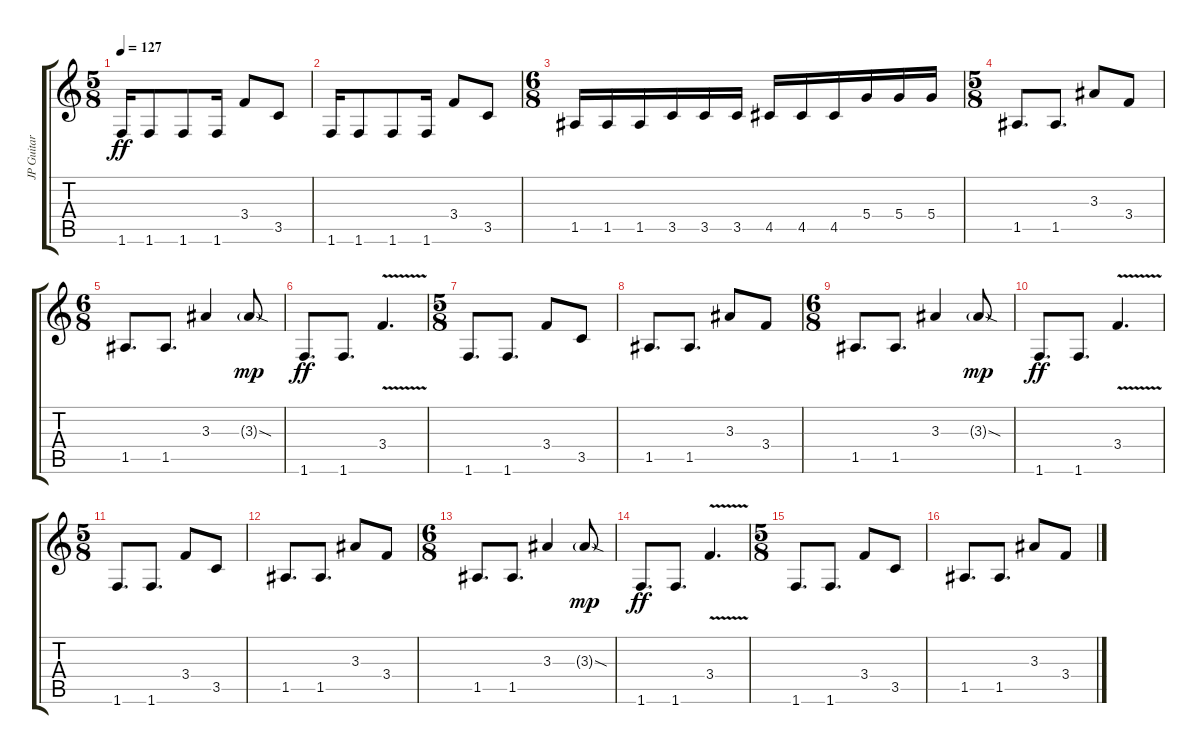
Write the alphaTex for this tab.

\track ("JP Guitar 1" "JP Guitar ") {instrument distortionguitar}
\staff {score tabs}
\tuning (E4 B3 G3 D3 A2 E2) {hide}
\ts (5 8)
\tempo 127
\clef g2
\ks c
1.6.16{dy ff} 1.6.8 1.6.8 1.6.16 3.4.8 3.5.8 |
1.6.16 1.6.8 1.6.8 1.6.16 3.4.8 3.5.8 |
\ts (6 8)
1.5.16 1.5.16 1.5.16 3.5.16 3.5.16 3.5.16 4.5.16 4.5.16 4.5.16 5.4.16 5.4.16 5.4.16 |
\ts (5 8)
1.5.8{d} 1.5.8{d} 3.3.8 3.4.8 |
\ts (6 8)
1.5.8{d} 1.5.8{d} 3.3.4 3.3{sod g}.8{dy mp} |
1.6.8{d dy ff} 1.6.8{d} 3.4{v}.4{d} |
\ts (5 8)
1.6.8{d} 1.6.8{d} 3.4.8 3.5.8 |
1.5.8{d} 1.5.8{d} 3.3.8 3.4.8 |
\ts (6 8)
1.5.8{d} 1.5.8{d} 3.3.4 3.3{sod g}.8{dy mp} |
1.6.8{d dy ff} 1.6.8{d} 3.4{v}.4{d} |
\ts (5 8)
1.6.8{d} 1.6.8{d} 3.4.8 3.5.8 |
1.5.8{d} 1.5.8{d} 3.3.8 3.4.8 |
\ts (6 8)
1.5.8{d} 1.5.8{d} 3.3.4 3.3{sod g}.8{dy mp} |
1.6.8{d dy ff} 1.6.8{d} 3.4{v}.4{d} |
\ts (5 8)
1.6.8{d} 1.6.8{d} 3.4.8 3.5.8 |
1.5.8{d} 1.5.8{d} 3.3.8 3.4.8
